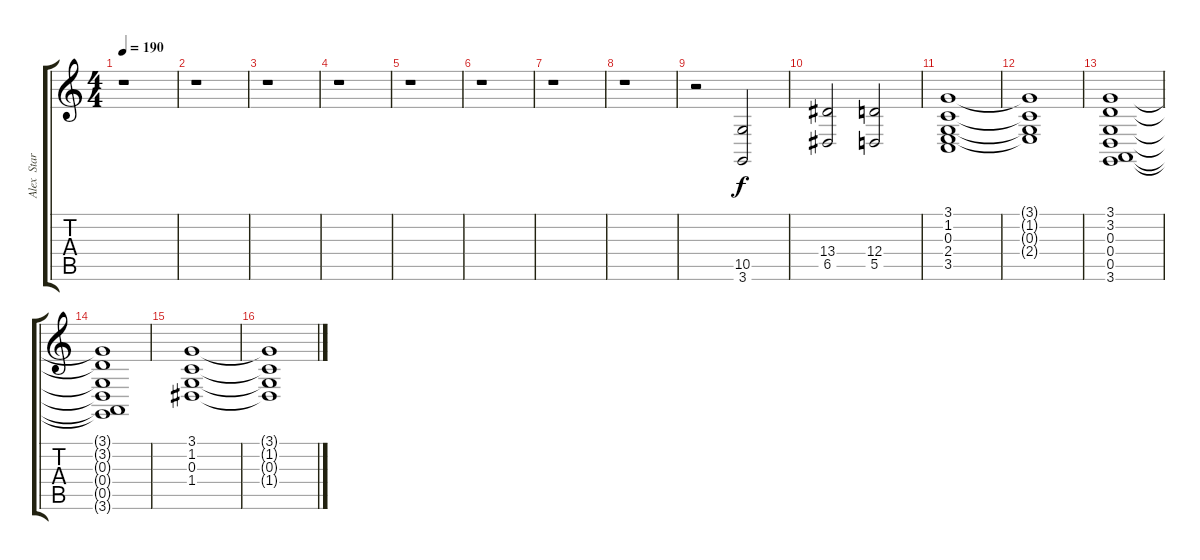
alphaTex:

\track ("Alex  Staropoli 4" "Alex  Star") {instrument stringensemble1}
\staff {score tabs}
\tuning (E4 B3 G3 D3 A2 E2) {hide}
\ts (4 4)
\tempo 190
\clef g2
\ks c
r.1{dy f} |
r.1 |
r.1 |
r.1 |
r.1 |
r.1 |
r.1 |
r.1 |
r.2 (10.5 3.6).2 |
(13.4 6.5).2 (12.4 5.5).2 |
(3.1 1.2 0.3 2.4 3.5).1 |
(3.1{t} 1.2{t} 0.3{t} 2.4{t}).1 |
(3.1 3.2 0.3 0.4 0.5 3.6).1 |
(3.1{t} 3.2{t} 0.3{t} 0.4{t} 0.5{t} 3.6{t}).1 |
(3.1 1.2 0.3 1.4).1 |
(3.1{t} 1.2{t} 0.3{t} 1.4{t}).1
